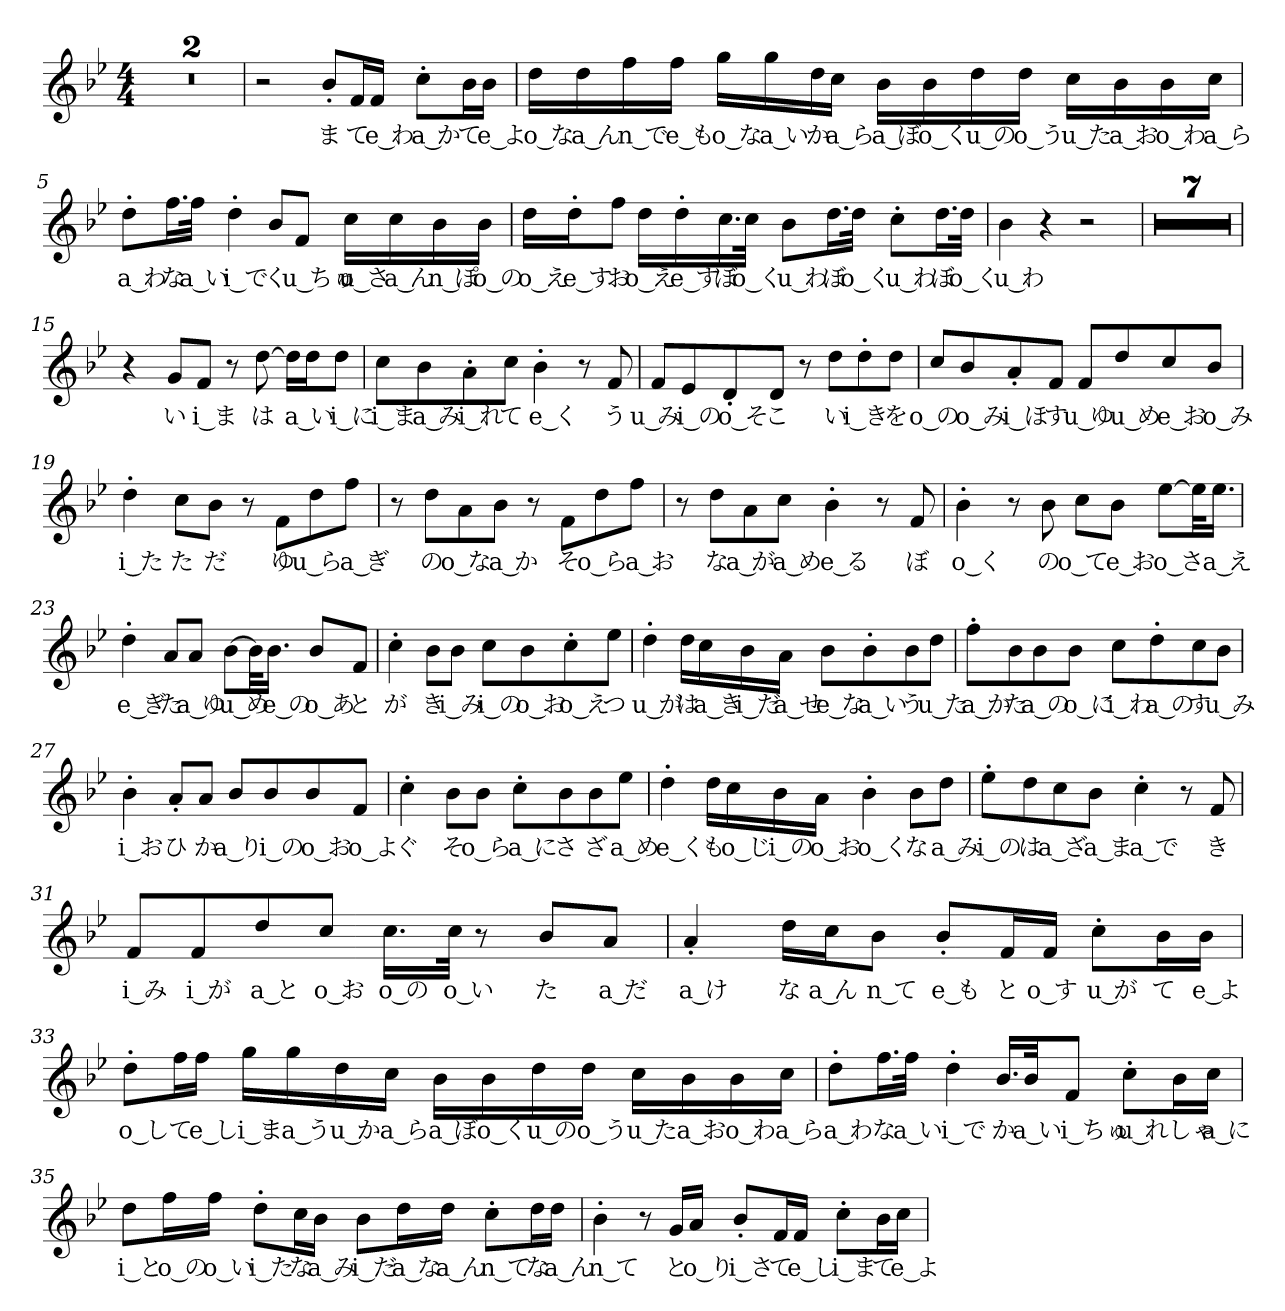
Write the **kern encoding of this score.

**kern	**text
*part1	*part1
*staff1	*staff1
*clefG2	*
*k[b-e-]	*
*M4/4	*
*MM120	*
=1	=1
1r	.
=2	=2
1r	.
=3	=3
2r	.
8b-'L	- ま
16fL	- て
16fJJ	e わ
8cc'L	a か
16b-L	- て
16b-JJ	e よ
=4	=4
16ddLL	o な
16dd	a ん
16ff	n で
16ffJJ	e も
16ggLL	o な
16gg	a い
16dd	- か
16ccJJ	a ら
16b-LL	a ぼ
16b-	o く
16dd	u の
16ddJJ	o う
16ccLL	u た
16b-	a お
16b-	o わ
16ccJJ	a ら
=5	=5
8dd'L	a わ
16.ffL	- な
32ffJJk	a い
4dd'	i で
8b-L	- く
8fJ	u ちゅ
16ccLL	u さ
16cc	a ん
16b-	n ぽ
16b-JJ	o の
=6	=6
16ddLL	o え
16dd'J	e す
8ffJ	- お
16ddLL	o え
16dd'	e す
16.cc	- ぼ
32ccJJk	o く
8b-L	u わ
16.ddL	- ぼ
32ddJJk	o く
8cc'L	u わ
16.ddL	- ぼ
32ddJJk	o く
=7	=7
4b-	u わ
4r	.
2r	.
=8	=8
1r	.
=9	=9
1r	.
=10	=10
1r	.
=11	=11
1r	.
=12	=12
1r	.
=13	=13
1r	.
=14	=14
1r	.
=15	=15
4r	.
8gL	- い
8fJ	i ま
8r	.
[8dd	- は
16ddLL]	.
16ddJ	a い
8ddJ	i に
=16	=16
8ccL	i ま
8b-	a み
8a'	i れ
8ccJ	- て
4b-'	e く
8r	.
8f	- う
=17	=17
8fL	u み
8e-	i の
8d'	o そ
8dJ	- こ
8r	.
8ddL	- い
8dd'	i き
8ddJ	- を
=18	=18
8ccL	o の
8b-	o み
8a'	i ほ
8fJ	- す
8fL	u ゆ
8dd	u め
8cc	e お
8b-J	o み
=19	=19
4dd'	i た
8ccL	- た
8b-J	- だ
8r	.
8fL	- ゆ
8dd	u ら
8ffJ	a ぎ
=20	=20
8r	.
8ddL	- の
8a	o な
8b-J	a か
8r	.
8fL	- そ
8dd	o ら
8ffJ	a お
=21	=21
8r	.
8ddL	- な
8a	a が
8ccJ	a め
4b-'	e る
8r	.
8f	- ぼ
=22	=22
4b-'	o く
8r	.
8b-	- の
8ccL	o て
8b-J	e お
[8ee-L	o さ
32ee-KL]	.
16.ee-JJ	a え
=23	=23
4dd'	e ぎ
8aL	- た
8aJ	a ゆ
[8b-L	u め
32b-KL]	.
16.b-JJ	e の
8b-L	o あ
8fJ	- と
=24	=24
4cc'	- が
8b-L	- き
8b-J	i み
8ccL	i の
8b-	o お
8cc'	o え
8ee-J	- つ
=25	=25
4dd'	u が
16ddLL	- は
16cc	a き
16b-	i だ
16aJJ	a せ
8b-L	e な
8b-'	a い
8b-	- う
8ddJ	u た
=26	=26
8ff'L	a か
8b-	- た
8b-	a の
8b-J	o に
8ccL	i わ
8dd'	a の
8cc	- す
8b-J	u み
=27	=27
4b-'	i お
8a'L	- ひ
8aJ	- か
8b-L	a り
8b-	i の
8b-	o お
8fJ	o よ
=28	=28
4cc'	- ぐ
8b-L	- そ
8b-J	o ら
8cc'L	a に
8b-	- さ
8b-	- ざ
8ee-J	a め
=29	=29
4dd'	e く
16ddLL	- も
16cc	o じ
16b-	i の
16aJJ	o お
4b-'	o く
8b-L	- な
8ddJ	a み
=30	=30
8ee-'L	i の
8dd	- は
8cc	a ざ
8b-J	a ま
4cc'	a で
8r	.
8f	- き
=31	=31
8fL	i み
8f	i が
8dd	a と
8ccJ	o お
16.ccLL	o の
32ccJJk	o い
8r	.
8b-L	- た
8aJ	a だ
=32	=32
4a'	a け
16ddLL	- な
16ccJ	a ん
8b-J	n て
8b-'L	e も
16fL	- と
16fJJ	o す
8cc'L	u が
16b-L	- て
16b-JJ	e よ
=33	=33
8dd'L	o し
16ffL	- て
16ffJJ	e し
16ggLL	i ま
16gg	a う
16dd	u か
16ccJJ	a ら
16b-LL	a ぼ
16b-	o く
16dd	u の
16ddJJ	o う
16ccLL	u た
16b-	a お
16b-	o わ
16ccJJ	a ら
=34	=34
8dd'L	a わ
16.ffL	- な
32ffJJk	a い
4dd'	i で
16.b-LL	- か
32b-JK	a い
8fJ	i ちゅ
8cc'L	u れ
16b-L	- しゃ
16ccJJ	a に
=35	=35
8ddL	i と
16ffL	o の
16ffJJ	o い
8dd'L	i た
16ccL	- な
16b-JJ	a み
8b-L	i だ
16ddL	a な
16ddJJ	a ん
8cc'L	n て
16ddL	- な
16ddJJ	a ん
=36	=36
4b-'	n て
8r	.
16gLL	- と
16aJJ	o り
8b-'L	i さ
16fL	- て
16fJJ	e し
8cc'L	i ま
16b-L	- て
16ccJJ	e よ
=	=
*-	*-
